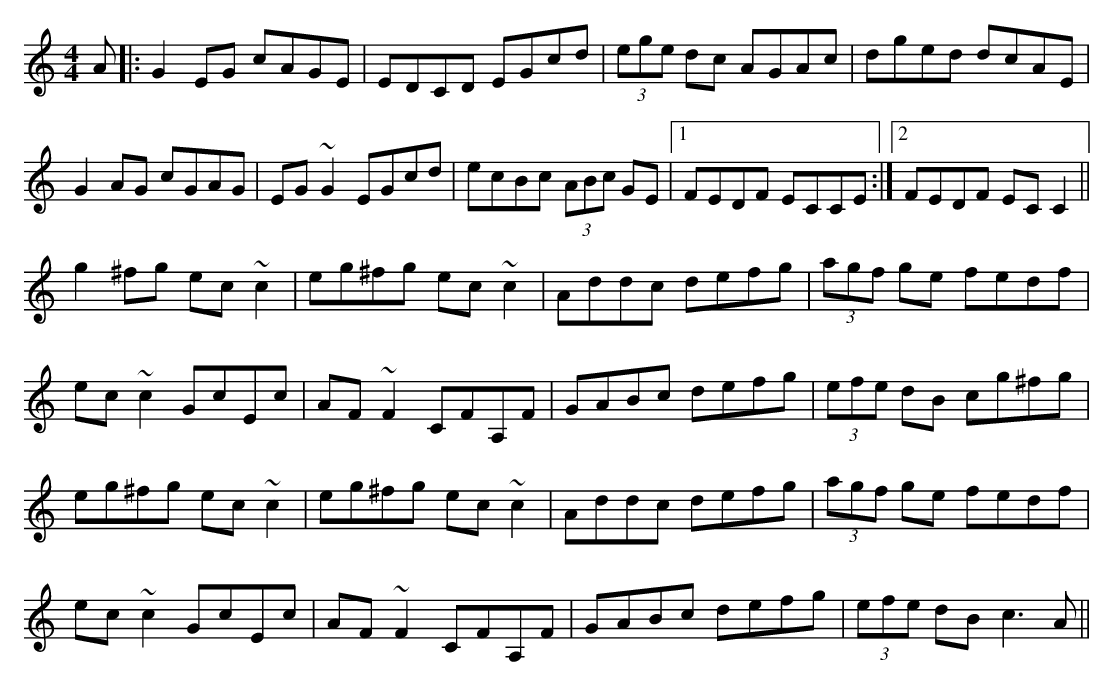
X:1
M:4/4
K:C
A|:G2 EG cAGE|EDCD EGcd|(3ege dc AGAc|dged dcAE|
G2 AG cGAG|EG ~G2 EGcd|ecBc (3ABc GE|1 FEDF ECCE:|2 FEDF EC C2||
g2 ^fg ec ~c2|eg^fg ec ~c2|Addc defg|(3agf ge fedf|
ec ~c2 GcEc|AF ~F2 CFA,F|GABc defg|(3efe dB cg^fg|
eg^fg ec ~c2|eg^fg ec ~c2|Addc defg|(3agf ge fedf|
ec ~c2 GcEc|AF ~F2 CFA,F|GABc defg|(3efe dB c3 A||
